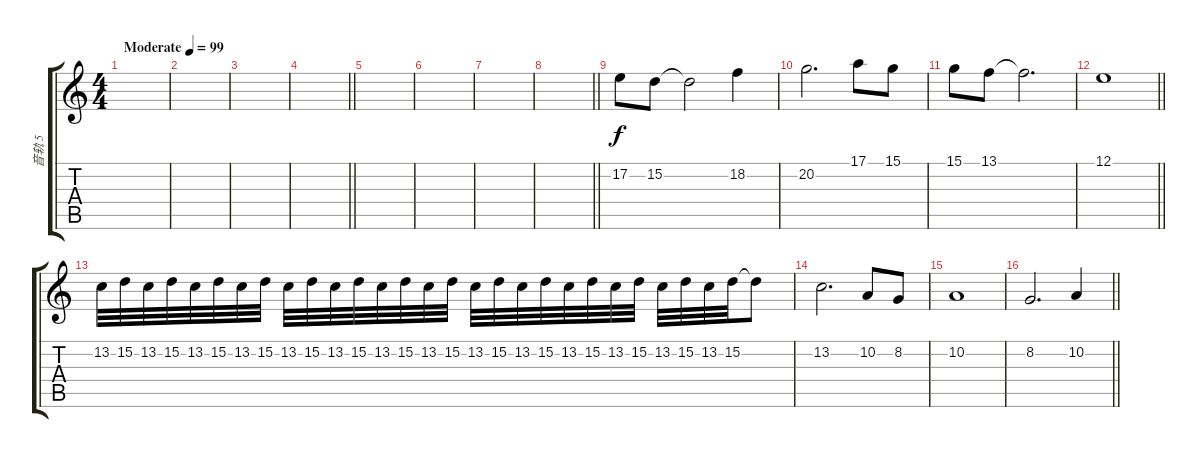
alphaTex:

\track ("音轨 5" "音轨 5") {instrument flute}
\staff {score tabs}
\tuning (E4 B3 G3 D3 A2 E2) {hide}
\ts (4 4)
\tempo (99 "Moderate")
\clef g2
\ks c
|
|
|
\barLineRight lightlight
|
|
|
|
\barLineRight lightlight
|
17.2.8 15.2.8 15.2{t}.2 18.2.4 |
20.2.2{d} 17.1.8{txt ""} 15.1.8 |
15.1.8 13.1.8 13.1{t}.2{d} |
\barLineRight lightlight
12.1.1 |
13.2.32 15.2.32 13.2.32 15.2.32 13.2.32 15.2.32 13.2.32 15.2.32 13.2.32 15.2.32 13.2.32 15.2.32 13.2.32 15.2.32 13.2.32 15.2.32 13.2.32 15.2.32 13.2.32 15.2.32 13.2.32 15.2.32 13.2.32 15.2.32 13.2.32 15.2.32 13.2.32 15.2.32 15.2{t}.8 |
13.2.2{d} 10.2.8 8.2.8 |
10.2.1 |
\barLineRight lightlight
8.2.2{d} 10.2.4
